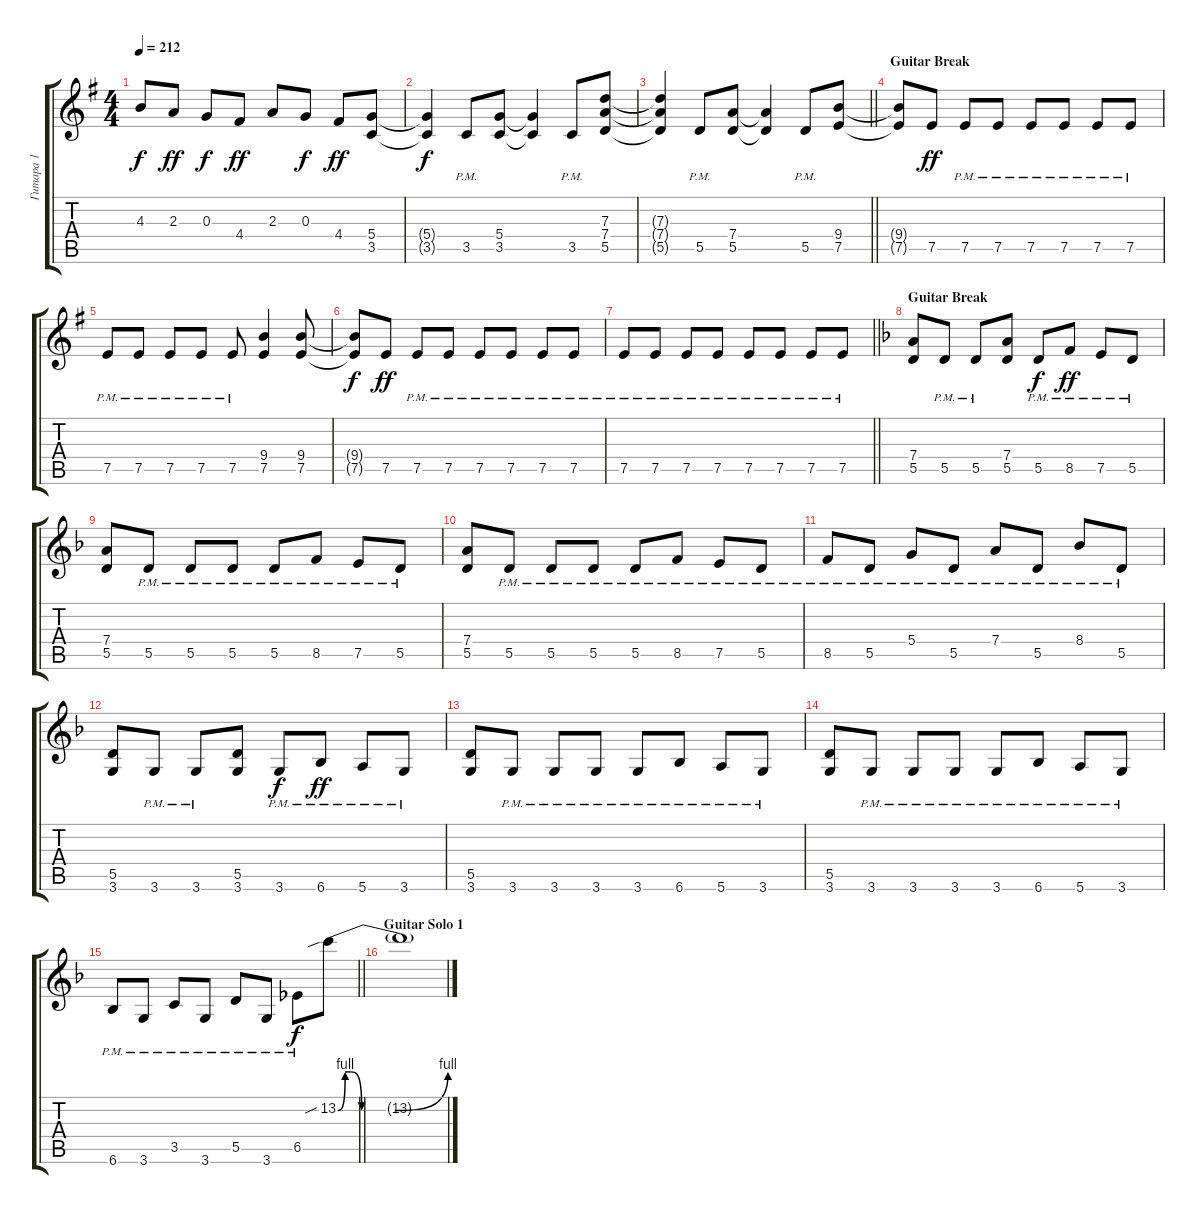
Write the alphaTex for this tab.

\track ("Гитара 1" "Гитара 1") {instrument distortionguitar}
\staff {score tabs}
\tuning (E4 B3 G3 D3 A2 E2) {hide}
\ts (4 4)
\tempo 212
\clef g2
\ks eminor
4.3{t}.8{dy f} 2.3.8{dy ff} 0.3.8{dy f} 4.4.8{dy ff} 2.3.8 0.3.8{dy f} 4.4.8{dy ff} (5.4 3.5).8 |
(5.4{t} 3.5{t}).4{dy f} 3.5{pm}.8 (5.4 3.5).8 (5.4{t} 3.5{t}).4 3.5{pm}.8 (7.3 7.4 5.5).8 |
\barLineRight lightlight
(7.3{t} 7.4{t} 5.5{t}).4 5.5{pm}.8 (7.4 5.5).8 (7.4{t} 5.5{t}).4 5.5{pm}.8 (9.4 7.5).8 |
\section ("" "Guitar Break")
(9.4{t} 7.5{t}).8 7.5.8{dy ff} 7.5{pm}.8 7.5{pm}.8 7.5{pm}.8 7.5{pm}.8 7.5{pm}.8 7.5{pm}.8 |
7.5{pm}.8 7.5{pm}.8 7.5{pm}.8 7.5{pm}.8 7.5{pm}.8 (9.4 7.5).4 (9.4 7.5).8 |
(9.4{t} 7.5{t}).8{dy f} 7.5.8{dy ff} 7.5{pm}.8 7.5{pm}.8 7.5{pm}.8 7.5{pm}.8 7.5{pm}.8 7.5{pm}.8 |
\barLineRight lightlight
7.5{pm}.8 7.5{pm}.8 7.5{pm}.8 7.5{pm}.8 7.5{pm}.8 7.5{pm}.8 7.5{pm}.8 7.5{pm}.8 |
\section ("" "Guitar Break")
\ks dminor
(7.4 5.5).8 5.5{pm}.8 5.5{pm}.8 (7.4 5.5).8 5.5{pm}.8{dy f} 8.5{pm}.8{dy ff} 7.5{pm}.8 5.5{pm}.8 |
(7.4 5.5).8 5.5{pm}.8 5.5{pm}.8 5.5{pm}.8 5.5{pm}.8 8.5{pm}.8 7.5{pm}.8 5.5{pm}.8 |
(7.4 5.5).8 5.5{pm}.8 5.5{pm}.8 5.5{pm}.8 5.5{pm}.8 8.5{pm}.8 7.5{pm}.8 5.5{pm}.8 |
8.5{pm}.8 5.5{pm}.8 5.4{pm}.8 5.5{pm}.8 7.4{pm}.8 5.5{pm}.8 8.4{pm}.8 5.5{pm}.8 |
(5.5 3.6).8 3.6{pm}.8 3.6{pm}.8 (5.5 3.6).8 3.6{pm}.8{dy f} 6.6{pm}.8{dy ff} 5.6{pm}.8 3.6{pm}.8 |
(5.5 3.6).8 3.6{pm}.8 3.6{pm}.8 3.6{pm}.8 3.6{pm}.8 6.6{pm}.8 5.6{pm}.8 3.6{pm}.8 |
(5.5 3.6).8 3.6{pm}.8 3.6{pm}.8 3.6{pm}.8 3.6{pm}.8 6.6{pm}.8 5.6{pm}.8 3.6{pm}.8 |
\barLineRight lightlight
6.6{pm}.8 3.6{pm}.8 3.5{pm}.8 3.6{pm}.8 5.5{pm}.8 3.6{pm}.8 6.5{pm}.8{dy f} 13.2{be (custom 0 0 4 4 7 4 13 0 31 0 60 4) sib}.8{volume 10} |
\section ("" "Guitar Solo 1")
13.2{t}.1
